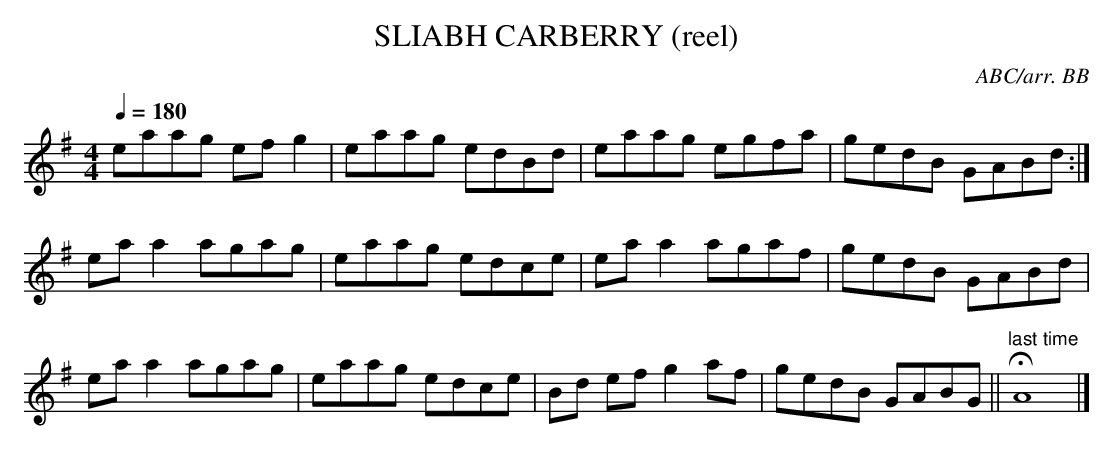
X:1
T:SLIABH CARBERRY (reel)
C:ABC/arr. BB
Q:1/4=180
M:4/4
L:1/8
K:Ador
eaag ef g2|eaag edBd|eaag egfa|gedB GABd :|
eaa2 agag|eaag edce|eaa2 agaf|gedB GABd|
eaa2 agag|eaag edce|Bd ef g2 af|gedB GABG||\
"last time"HA8|]
